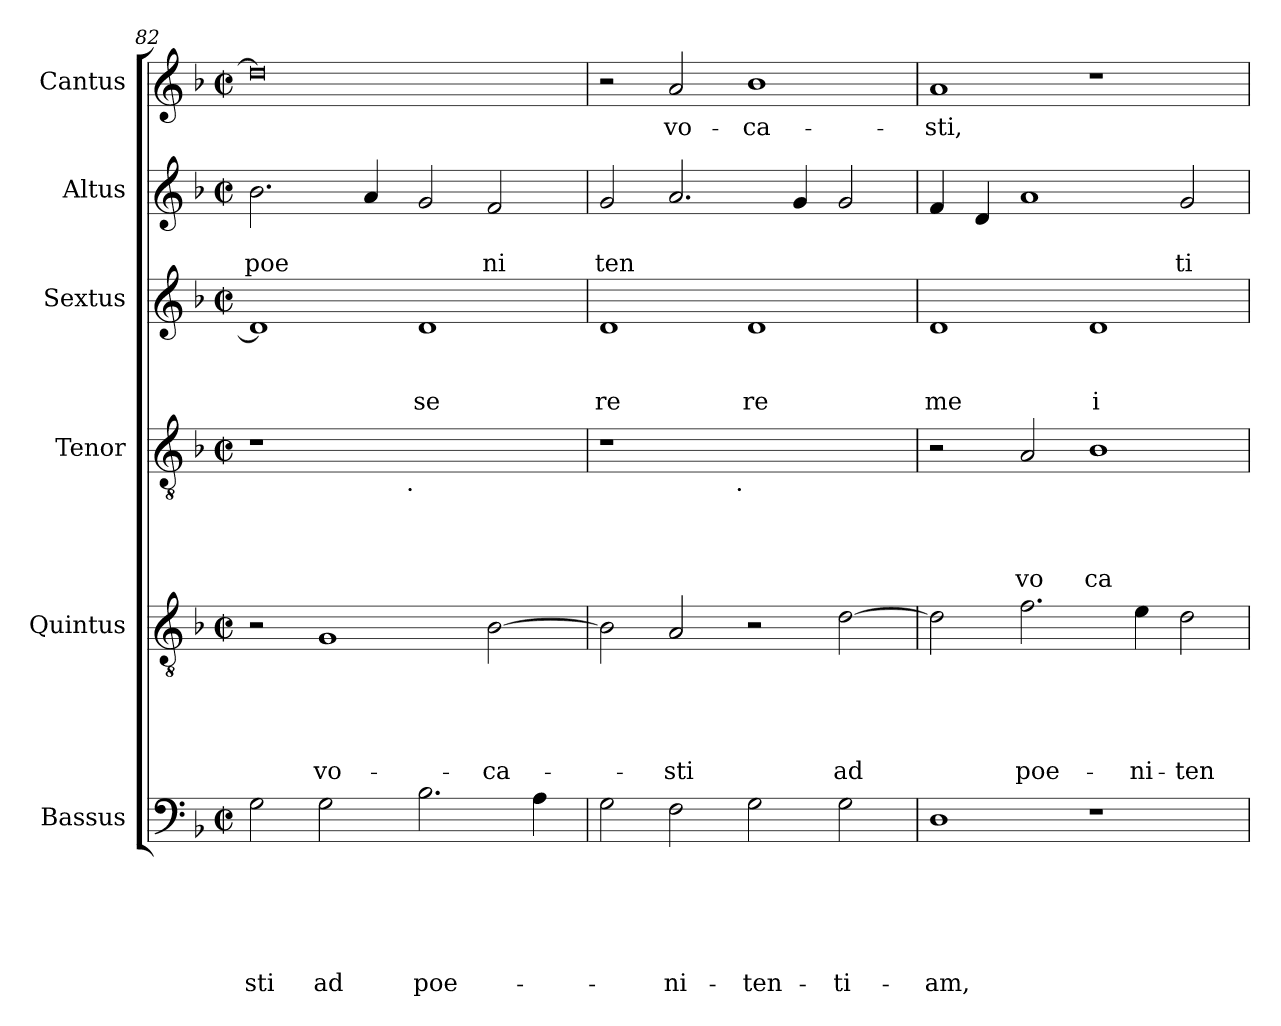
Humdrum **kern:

**kern	**text	**text	**text	**text	**text	**text	**kern	**text	**text	**text	**text	**text	**kern	**text	**text	**text	**text	**kern	**text	**text	**text	**kern	**text	**text	**kern	**text
*part6	*part6	*part6	*part6	*part6	*part6	*part6	*part5	*part5	*part5	*part5	*part5	*part5	*part4	*part4	*part4	*part4	*part4	*part3	*part3	*part3	*part3	*part2	*part2	*part2	*part1	*part1
*staff6	*staff6	*staff6	*staff6	*staff6	*staff6	*staff6	*staff5	*staff5	*staff5	*staff5	*staff5	*staff5	*staff4	*staff4	*staff4	*staff4	*staff4	*staff3	*staff3	*staff3	*staff3	*staff2	*staff2	*staff2	*staff1	*staff1
*I"Bassus	*	*	*	*	*	*	*I"Quintus	*	*	*	*	*	*I"Tenor	*	*	*	*	*I"Sextus	*	*	*	*I"Altus	*	*	*I"Cantus	*
*clefF4	*	*	*	*	*	*	*clefGv2	*	*	*	*	*	*clefGv2	*	*	*	*	*clefG2	*	*	*	*clefG2	*	*	*clefG2	*
*k[b-]	*	*	*	*	*	*	*k[b-]	*	*	*	*	*	*k[b-]	*	*	*	*	*k[b-]	*	*	*	*k[b-]	*	*	*k[b-]	*
*F:	*	*	*	*	*	*	*F:	*	*	*	*	*	*F:	*	*	*	*	*F:	*	*	*	*F:	*	*	*F:	*
*M2/2	*	*	*	*	*	*	*M2/2	*	*	*	*	*	*M2/2	*	*	*	*	*M2/2	*	*	*	*M2/2	*	*	*M2/2	*
*met(c|)	*	*	*	*	*	*	*met(c|)	*	*	*	*	*	*met(c|)	*	*	*	*	*met(c|)	*	*	*	*met(c|)	*	*	*met(c|)	*
=82	=82	=82	=82	=82	=82	=82	=82	=82	=82	=82	=82	=82	=82	=82	=82	=82	=82	=82	=82	=82	=82	=82	=82	=82	=82	=82
!	!	!	!	!	!	!LO:LY:b	!	!	!	!	!	!	!	!	!	!	!	!	!	!	!	!	!	!LO:LY:b	!	!
*	*	*	*	*	*	*	*	*	*	*	*	*	*^	*	*	*	*	*	*	*	*	*	*	*	*	*
2G\	.	.	.	.	.	-sti	2r	.	.	.	.	.	1r	2ryy	.	.	.	.	1d]	.	.	.	2.b-\	.	poe	0dd]	.
!	!	!	!	!	!	!LO:LY:b	!	!	!	!	!	!LO:LY:b	!	!	!	!	!	!	!	!	!	!	!	!	!	!	!
2G\	.	.	.	.	.	ad	1G	.	.	.	.	vo-	.	4...ryy	.	.	.	.	.	.	.	.	.	.	.	.	.
.	.	.	.	.	.	.	.	.	.	.	.	.	.	.	.	.	.	.	.	.	.	.	4a/	.	.	.	.
!	!	!	!	!	!	!	!	!	!	!	!	!	!	!LO:TX:b:t=.	!	!	!	!	!	!	!	!	!	!	!	!	!
.	.	.	.	.	.	.	.	.	.	.	.	.	.	1ryy	.	.	.	.	.	.	.	.	.	.	.	.	.
!	!	!	!	!	!	!LO:LY:b	!	!	!	!	!	!	!	!	!	!	!	!	!	!	!	!LO:LY:b	!	!	!	!	!
2.B-\	.	.	.	.	.	poe-	.	.	.	.	.	.	1ryy	.	.	.	.	.	1d	.	.	se	2g/	.	.	.	.
!	!	!	!	!	!	!	!	!	!	!	!	!LO:LY:b	!	!	!	!	!	!	!	!	!	!	!	!	!LO:LY:b	!	!
.	.	.	.	.	.	.	[>2B-\	.	.	.	.	-ca-	.	.	.	.	.	.	.	.	.	.	2f/	.	ni	.	.
4A\	.	.	.	.	.	.	.	.	.	.	.	.	.	.	.	.	.	.	.	.	.	.	.	.	.	.	.
.	.	.	.	.	.	.	.	.	.	.	.	.	.	32ryy	.	.	.	.	.	.	.	.	.	.	.	.	.
=83	=83	=83	=83	=83	=83	=83	=83	=83	=83	=83	=83	=83	=83	=83	=83	=83	=83	=83	=83	=83	=83	=83	=83	=83	=83	=83	=83
!	!	!	!	!	!	!	!	!	!	!	!	!	!	!	!	!	!	!	!	!	!	!LO:LY:b	!	!	!LO:LY:b	!	!
2G\	.	.	.	.	.	.	2B-\]	.	.	.	.	.	1r	2ryy	.	.	.	.	1d	.	.	re	2g/	.	ten	2r	.
!	!	!	!	!	!	!LO:LY:b	!	!	!	!	!	!LO:LY:b	!	!	!	!	!	!	!	!	!	!	!	!	!	!	!LO:LY:b
2F\	.	.	.	.	.	-ni-	2A/	.	.	.	.	-sti	.	4...ryy	.	.	.	.	.	.	.	.	2.a/	.	.	2a/	vo-
!	!	!	!	!	!	!	!	!	!	!	!	!	!	!LO:TX:b:t=.	!	!	!	!	!	!	!	!	!	!	!	!	!
.	.	.	.	.	.	.	.	.	.	.	.	.	.	1ryy	.	.	.	.	.	.	.	.	.	.	.	.	.
!	!	!	!	!	!	!LO:LY:b	!	!	!	!	!	!	!	!	!	!	!	!	!	!	!	!LO:LY:b	!	!	!	!	!LO:LY:b
2G\	.	.	.	.	.	-ten-	2r	.	.	.	.	.	1ryy	.	.	.	.	.	1d	.	.	re	.	.	.	1b-	-ca-
.	.	.	.	.	.	.	.	.	.	.	.	.	.	.	.	.	.	.	.	.	.	.	4g/	.	.	.	.
!	!	!	!	!	!	!LO:LY:b	!	!	!	!	!	!LO:LY:b	!	!	!	!	!	!	!	!	!	!	!	!	!	!	!
2G\	.	.	.	.	.	-ti-	[>2d\	.	.	.	.	ad	.	.	.	.	.	.	.	.	.	.	2g/	.	.	.	.
.	.	.	.	.	.	.	.	.	.	.	.	.	.	32ryy	.	.	.	.	.	.	.	.	.	.	.	.	.
=84	=84	=84	=84	=84	=84	=84	=84	=84	=84	=84	=84	=84	=84	=84	=84	=84	=84	=84	=84	=84	=84	=84	=84	=84	=84	=84	=84
!	!	!	!	!	!	!LO:LY:b	!	!	!	!	!	!	!	!	!	!	!	!	!	!	!	!LO:LY:b	!	!	!	!	!LO:LY:b
*	*	*	*	*	*	*	*	*	*	*	*	*	*v	*v	*	*	*	*	*	*	*	*	*	*	*	*	*
1D	.	.	.	.	.	-am,	2d\]	.	.	.	.	.	2r	.	.	.	.	1d	.	.	me	4f/	.	.	1a	-sti,
.	.	.	.	.	.	.	.	.	.	.	.	.	.	.	.	.	.	.	.	.	.	4d/	.	.	.	.
!	!	!	!	!	!	!	!	!	!	!	!	!LO:LY:b	!	!	!	!	!LO:LY:b	!	!	!	!	!	!	!	!	!
.	.	.	.	.	.	.	2.f\	.	.	.	.	poe-	2A/	.	.	.	vo	.	.	.	.	1a	.	.	.	.
!	!	!	!	!	!	!	!	!	!	!	!	!	!	!	!	!	!LO:LY:b	!	!	!	!LO:LY:b	!	!	!	!	!
1r	.	.	.	.	.	.	.	.	.	.	.	.	1B-	.	.	.	ca	1d	.	.	i	.	.	.	1r	.
!	!	!	!	!	!	!	!	!	!	!	!	!LO:LY:b	!	!	!	!	!	!	!	!	!	!	!	!	!	!
.	.	.	.	.	.	.	4e\	.	.	.	.	-ni-	.	.	.	.	.	.	.	.	.	.	.	.	.	.
!	!	!	!	!	!	!	!	!	!	!	!	!LO:LY:b	!	!	!	!	!	!	!	!	!	!	!	!LO:LY:b	!	!
.	.	.	.	.	.	.	2d\	.	.	.	.	-ten-	.	.	.	.	.	.	.	.	.	2g/	.	ti	.	.
=	=	=	=	=	=	=	=	=	=	=	=	=	=	=	=	=	=	=	=	=	=	=	=	=	=	=
*-	*-	*-	*-	*-	*-	*-	*-	*-	*-	*-	*-	*-	*-	*-	*-	*-	*-	*-	*-	*-	*-	*-	*-	*-	*-	*-
